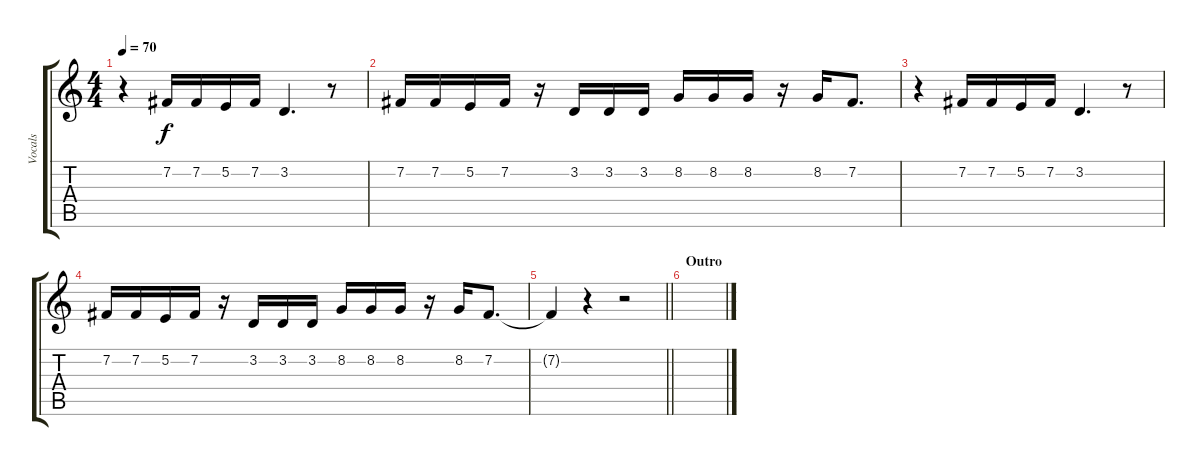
\track ("Vocals" "Vocals") {instrument shanai}
\staff {score tabs}
\tuning (E4 B3 G3 D3 A2 E2) {hide}
\ts (4 4)
\tempo 70
\clef g2
\ks c
r.4{dy f} 7.2.16 7.2.16 5.2.16 7.2.16 3.2.4{d} r.8 |
7.2.16 7.2.16 5.2.16 7.2.16 r.16 3.2.16 3.2.16 3.2.16 8.2.16 8.2.16 8.2.16 r.16 8.2.16 7.2.8{d} |
r.4 7.2.16 7.2.16 5.2.16 7.2.16 3.2.4{d} r.8 |
7.2.16 7.2.16 5.2.16 7.2.16 r.16 3.2.16 3.2.16 3.2.16 8.2.16 8.2.16 8.2.16 r.16 8.2.16 7.2.8{d} |
\barLineRight lightlight
7.2{t}.4{volume 1} r.4 r.2 |
\section ("" "Outro")
